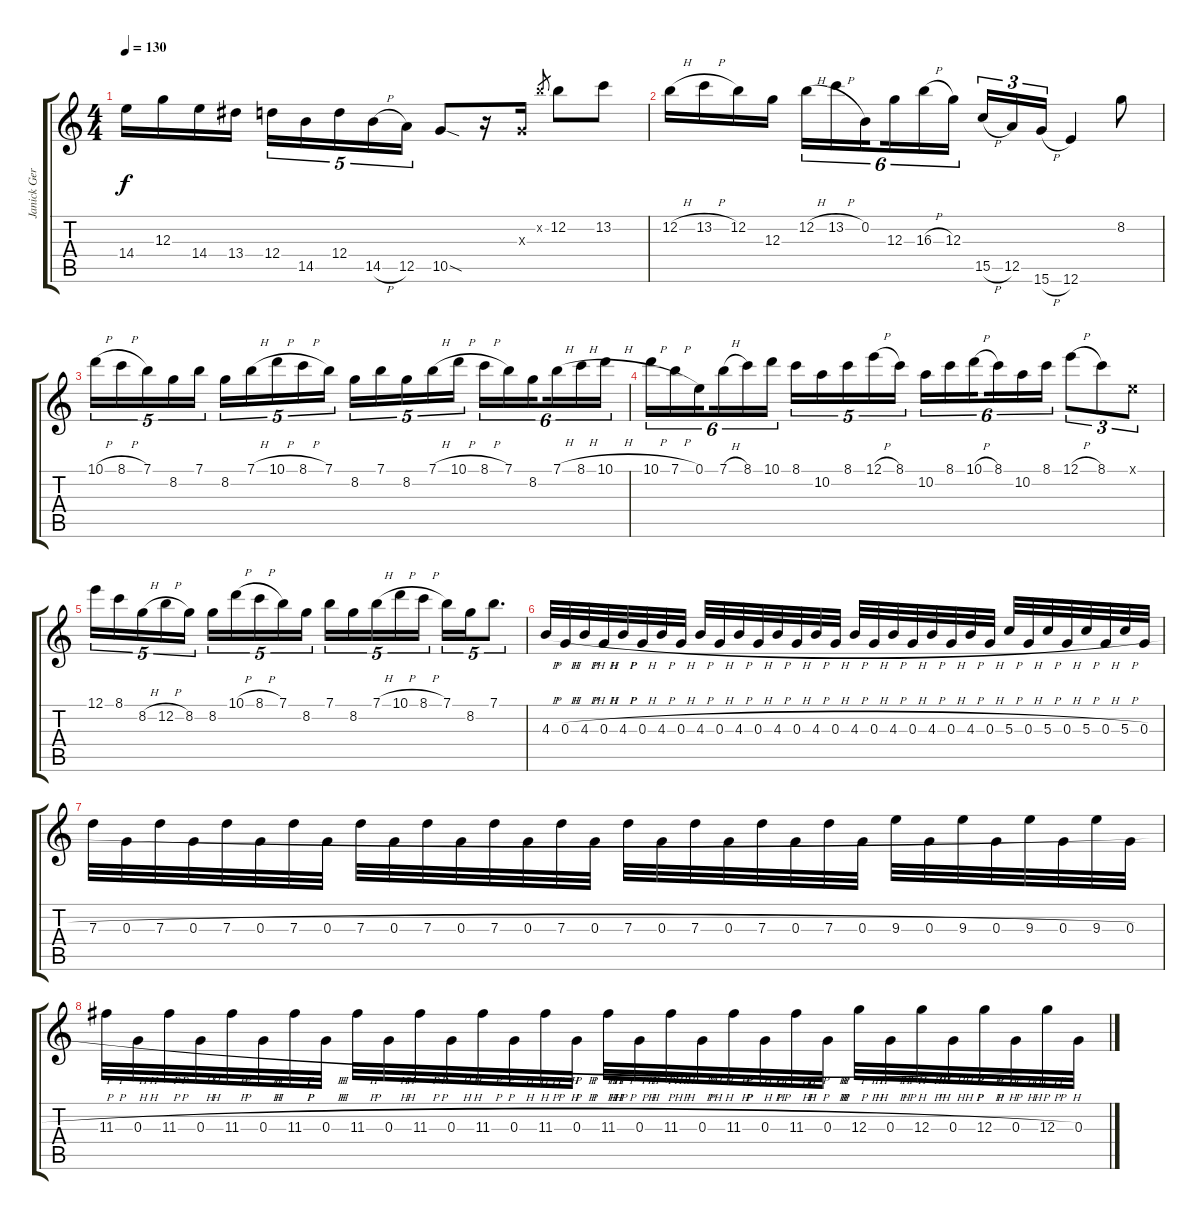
\track ("Janick Gers" "Janick Ger") {instrument overdrivenguitar}
\staff {score tabs}
\tuning (E4 B3 G3 D3 A2 E2) {hide}
\ts (4 4)
\tempo 130
\clef g2
\ks c
14.4.16{dy f} 12.3.16 14.4.16 13.4.16 12.4.16{tu (5 4)} 14.5.16{tu (5 4)} 12.4.16{tu (5 4)} 14.5{h}.16{tu (5 4)} 12.5.16{tu (5 4)} 10.5{sod}.8 r.16 0.3{x}.16 12.2{x}.8{gr} 12.2.8 13.2.8 |
12.2{h}.16 13.2{h}.16 12.2.16 12.3.16 12.2{h}.16{tu (6 4)} 13.2{h}.16{tu (6 4)} 0.2.16{tu (6 4) beam splitsecondary} 12.3.16{tu (6 4)} 16.3{h}.16{tu (6 4)} 12.3.16{tu (6 4)} 15.5{h}.16{tu (3 2)} 12.5.16{tu (3 2)} 15.6{h}.16{tu (3 2)} 12.6.4 8.2.8 |
10.1{h}.16{tu (5 4)} 8.1{h}.16{tu (5 4)} 7.1.16{tu (5 4)} 8.2.16{tu (5 4)} 7.1.16{tu (5 4)} 8.2.16{tu (5 4)} 7.1{h}.16{tu (5 4)} 10.1{h}.16{tu (5 4)} 8.1{h}.16{tu (5 4)} 7.1.16{tu (5 4)} 8.2.16{tu (5 4)} 7.1.16{tu (5 4)} 8.2.16{tu (5 4)} 7.1{h}.16{tu (5 4)} 10.1{h}.16{tu (5 4)} 8.1{h}.16{tu (6 4)} 7.1.16{tu (6 4)} 8.2.16{tu (6 4) beam splitsecondary} 7.1{h}.16{tu (6 4)} 8.1{h}.16{tu (6 4)} 10.1{h}.16{tu (6 4)} |
10.1{h}.16{tu (6 4)} 7.1{h}.16{tu (6 4)} 0.1.16{tu (6 4) beam splitsecondary} 7.1{h}.16{tu (6 4)} 8.1.16{tu (6 4)} 10.1.16{tu (6 4)} 8.1.16{tu (5 4)} 10.2.16{tu (5 4)} 8.1.16{tu (5 4)} 12.1{h}.16{tu (5 4)} 8.1.16{tu (5 4)} 10.2.16{tu (6 4)} 8.1.16{tu (6 4)} 10.1{h}.16{tu (6 4) beam splitsecondary} 8.1.16{tu (6 4)} 10.2.16{tu (6 4)} 8.1.16{tu (6 4)} 12.1{h}.8{tu (3 2)} 8.1.8{tu (3 2)} 0.1{x}.8{tu (3 2)} |
12.1.16{tu (5 4)} 8.1.16{tu (5 4)} 8.2{h}.16{tu (5 4)} 12.2{h}.16{tu (5 4)} 8.2.16{tu (5 4)} 8.2.16{tu (5 4)} 10.1{h}.16{tu (5 4)} 8.1{h}.16{tu (5 4)} 7.1.16{tu (5 4)} 8.2.16{tu (5 4)} 7.1.16{tu (5 4)} 8.2.16{tu (5 4)} 7.1{h}.16{tu (5 4)} 10.1{h}.16{tu (5 4)} 8.1{h}.16{tu (5 4)} 7.1.16{tu (5 4)} 8.2.16{tu (5 4)} 7.1.8{d tu (5 4)} |
4.3{h}.32 0.3{h}.32 4.3{h}.32 0.3{h}.32 4.3{h}.32 0.3{h}.32 4.3{h}.32 0.3{h}.32 4.3{h}.32 0.3{h}.32 4.3{h}.32 0.3{h}.32 4.3{h}.32 0.3{h}.32 4.3{h}.32 0.3{h}.32 4.3{h}.32 0.3{h}.32 4.3{h}.32 0.3{h}.32 4.3{h}.32 0.3{h}.32 4.3{h}.32 0.3{h}.32 5.3{h}.32 0.3{h}.32 5.3{h}.32 0.3{h}.32 5.3{h}.32 0.3{h}.32 5.3{h}.32 0.3{h}.32 |
7.3{h}.32 0.3{h}.32 7.3{h}.32 0.3{h}.32 7.3{h}.32 0.3{h}.32 7.3{h}.32 0.3{h}.32 7.3{h}.32 0.3{h}.32 7.3{h}.32 0.3{h}.32 7.3{h}.32 0.3{h}.32 7.3{h}.32 0.3{h}.32 7.3{h}.32 0.3{h}.32 7.3{h}.32 0.3{h}.32 7.3{h}.32 0.3{h}.32 7.3{h}.32 0.3{h}.32 9.3{h}.32 0.3{h}.32 9.3{h}.32 0.3{h}.32 9.3{h}.32 0.3{h}.32 9.3{h}.32 0.3{h}.32 |
11.3{h}.32 0.3{h}.32 11.3{h}.32 0.3{h}.32 11.3{h}.32 0.3{h}.32 11.3{h}.32 0.3{h}.32 11.3{h}.32 0.3{h}.32 11.3{h}.32 0.3{h}.32 11.3{h}.32 0.3{h}.32 11.3{h}.32 0.3{h}.32 11.3{h}.32 0.3{h}.32 11.3{h}.32 0.3{h}.32 11.3{h}.32 0.3{h}.32 11.3{h}.32 0.3{h}.32 12.3{h}.32 0.3{h}.32 12.3{h}.32 0.3{h}.32 12.3{h}.32 0.3{h}.32 12.3{h}.32 0.3{h}.32
